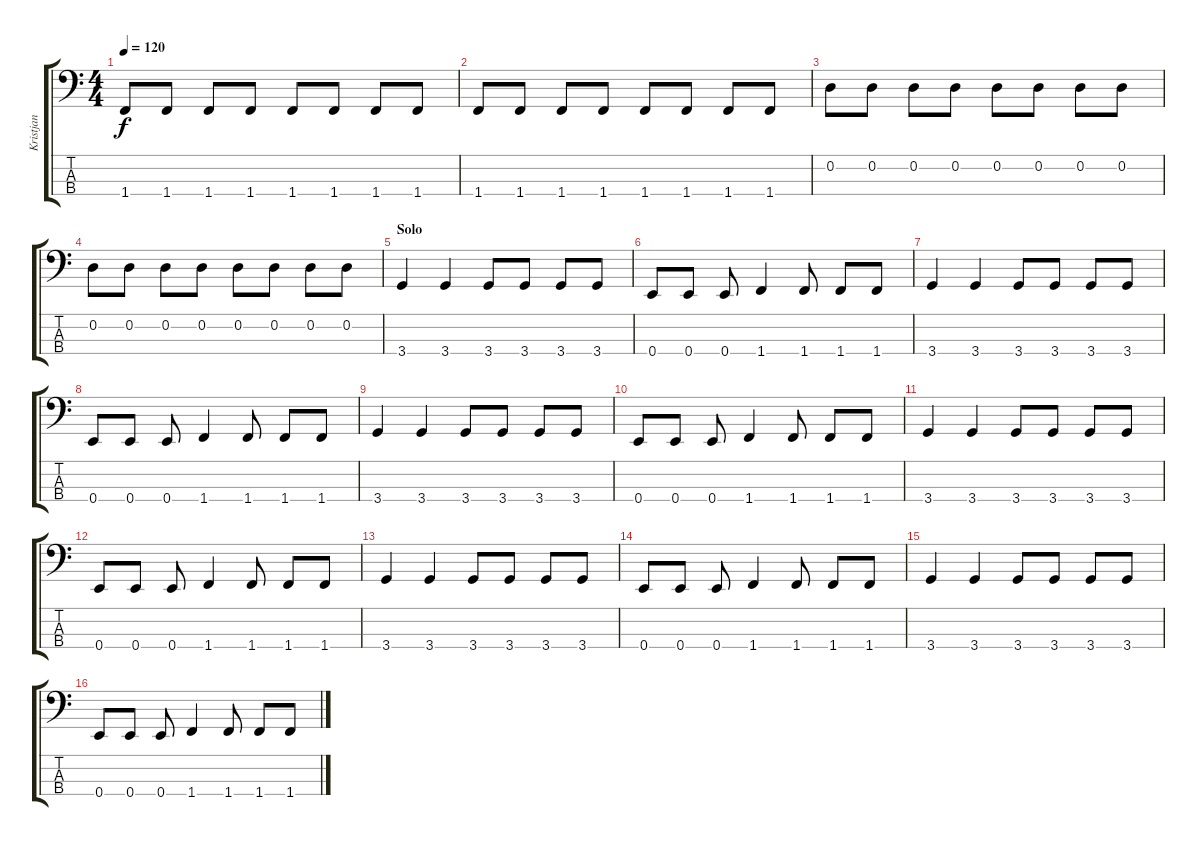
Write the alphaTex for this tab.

\track ("Kristjan" "Kristjan") {instrument electricbassfinger}
\staff {score tabs}
\tuning (G2 D2 A1 E1) {hide}
\ts (4 4)
\tempo 120
\clef f4
\ks c
1.4.8{dy f} 1.4.8 1.4.8 1.4.8 1.4.8 1.4.8 1.4.8 1.4.8 |
1.4.8 1.4.8 1.4.8 1.4.8 1.4.8 1.4.8 1.4.8 1.4.8 |
0.2.8 0.2.8 0.2.8 0.2.8 0.2.8 0.2.8 0.2.8 0.2.8 |
0.2.8 0.2.8 0.2.8 0.2.8 0.2.8 0.2.8 0.2.8 0.2.8 |
\section ("" "Solo")
3.4.4 3.4.4 3.4.8 3.4.8 3.4.8 3.4.8 |
0.4.8 0.4.8 0.4.8 1.4.4 1.4.8 1.4.8 1.4.8 |
3.4.4 3.4.4 3.4.8 3.4.8 3.4.8 3.4.8 |
0.4.8 0.4.8 0.4.8 1.4.4 1.4.8 1.4.8 1.4.8 |
3.4.4 3.4.4 3.4.8 3.4.8 3.4.8 3.4.8 |
0.4.8 0.4.8 0.4.8 1.4.4 1.4.8 1.4.8 1.4.8 |
3.4.4 3.4.4 3.4.8 3.4.8 3.4.8 3.4.8 |
0.4.8 0.4.8 0.4.8 1.4.4 1.4.8 1.4.8 1.4.8 |
3.4.4 3.4.4 3.4.8 3.4.8 3.4.8 3.4.8 |
0.4.8 0.4.8 0.4.8 1.4.4 1.4.8 1.4.8 1.4.8 |
3.4.4 3.4.4 3.4.8 3.4.8 3.4.8 3.4.8 |
0.4.8 0.4.8 0.4.8 1.4.4 1.4.8 1.4.8 1.4.8
